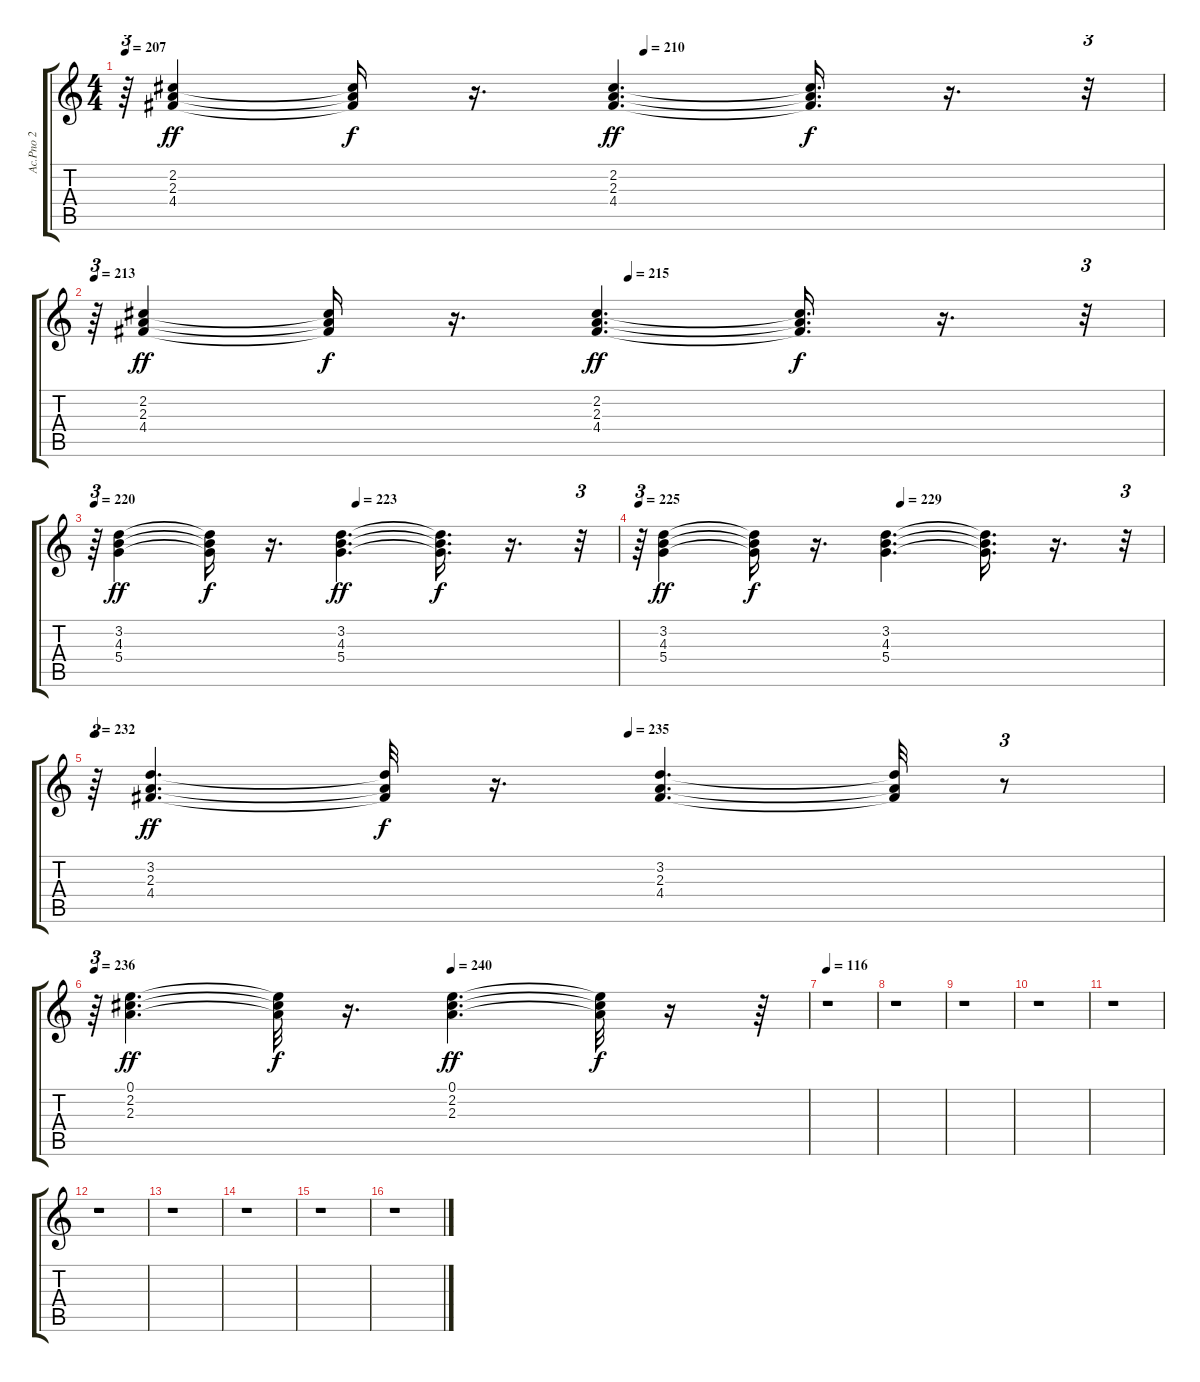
\track ("Ac.Pno 2" "Ac.Pno 2") {instrument acousticguitarsteel}
\staff {score tabs}
\tuning (E4 B3 G3 D3 A2 E2) {hide}
\ts (4 4)
\tempo 207
\tempo (210 0.5)
\clef g2
\ks c
r.64{tu (3 2) dy f} (2.2 2.3 4.4).4{dy ff} (2.2{t} 2.3{t} 4.4{t}).16{dy f} r.16{d} (2.2 2.3 4.4).4{d dy ff} (2.2{t} 2.3{t} 4.4{t}).16{d dy f} r.16{d} r.32{tu (3 2)} |
\tempo 213
\tempo (215 0.5)
r.64{tu (3 2)} (2.2 2.3 4.4).4{dy ff} (2.2{t} 2.3{t} 4.4{t}).16{dy f} r.16{d} (2.2 2.3 4.4).4{d dy ff} (2.2{t} 2.3{t} 4.4{t}).16{d dy f} r.16{d} r.32{tu (3 2)} |
\tempo 220
\tempo (223 0.5)
r.64{tu (3 2)} (3.2 4.3 5.4).4{dy ff} (3.2{t} 4.3{t} 5.4{t}).16{dy f} r.16{d} (3.2 4.3 5.4).4{d dy ff} (3.2{t} 4.3{t} 5.4{t}).16{d dy f} r.16{d} r.32{tu (3 2)} |
\tempo 225
\tempo (229 0.5)
r.64{tu (3 2)} (3.2 4.3 5.4).4{dy ff} (3.2{t} 4.3{t} 5.4{t}).16{dy f} r.16{d} (3.2 4.3 5.4).4{d} (3.2{t} 4.3{t} 5.4{t}).16{d} r.16{d} r.32{tu (3 2)} |
\tempo 232
\tempo (235 0.5)
r.64{tu (3 2)} (3.2 2.3 4.4).4{d dy ff} (3.2{t} 2.3{t} 4.4{t}).32{dy f} r.16{d} (3.2 2.3 4.4).4{d} (3.2{t} 2.3{t} 4.4{t}).32 r.8{tu (3 2)} |
\tempo 236
\tempo (240 0.5)
r.64{tu (3 2)} (0.1 2.2 2.3).4{d dy ff} (0.1{t} 2.2{t} 2.3{t}).32{dy f} r.16{d} (0.1 2.2 2.3).4{d dy ff} (0.1{t} 2.2{t} 2.3{t}).32{dy f} r.16 r.64 |
\tempo 116
r.1 |
r.1 |
r.1 |
r.1 |
r.1 |
r.1 |
r.1 |
r.1 |
r.1 |
r.1
